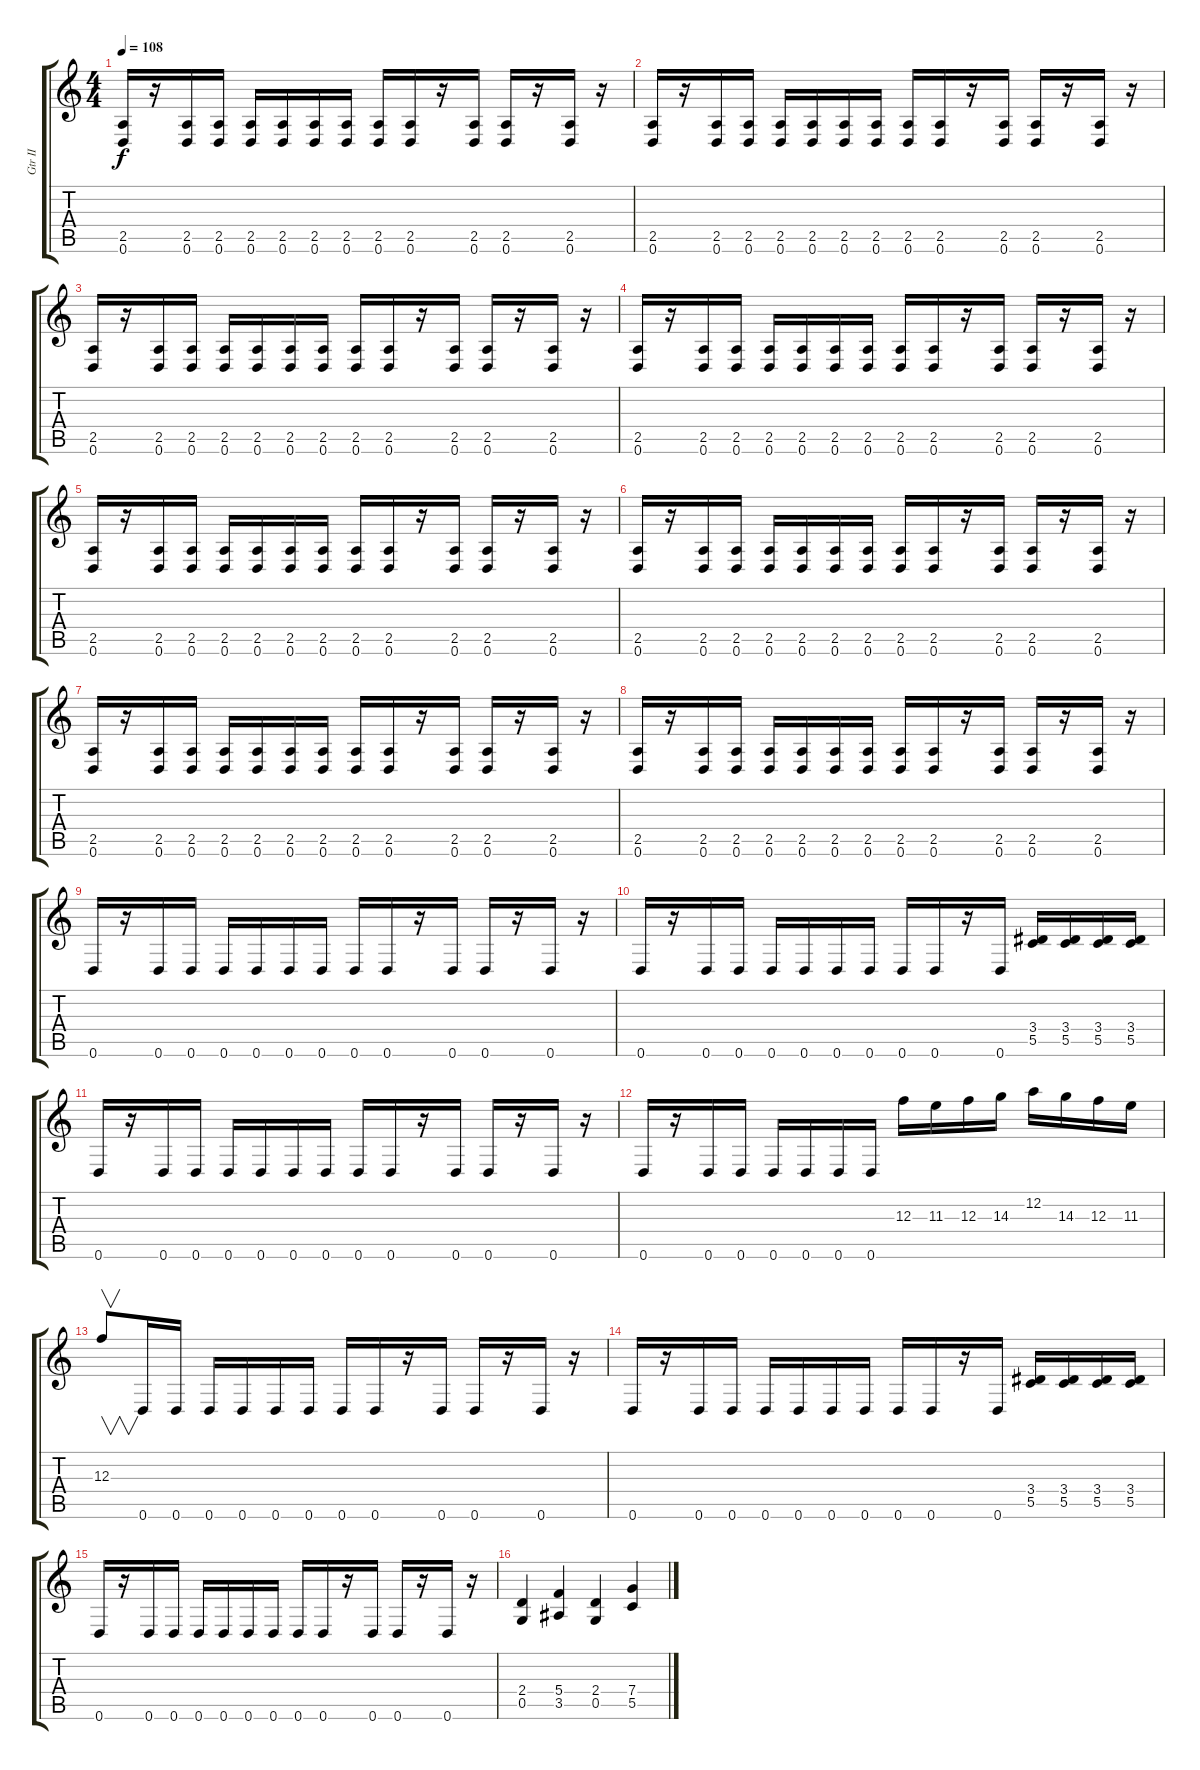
\track ("Gtr II" "Gtr II") {instrument distortionguitar}
\staff {score tabs}
\tuning (D4 A3 F3 C3 G2 D2) {hide}
\ts (4 4)
\tempo 108
\clef g2
\ks c
(2.5 0.6).16{dy f instrument distortionguitar} r.16 (2.5 0.6).16 (2.5 0.6).16 (2.5 0.6).16 (2.5 0.6).16 (2.5 0.6).16 (2.5 0.6).16 (2.5 0.6).16 (2.5 0.6).16 r.16 (2.5 0.6).16 (2.5 0.6).16 r.16 (2.5 0.6).16 r.16 |
(2.5 0.6).16 r.16 (2.5 0.6).16 (2.5 0.6).16 (2.5 0.6).16 (2.5 0.6).16 (2.5 0.6).16 (2.5 0.6).16 (2.5 0.6).16 (2.5 0.6).16 r.16 (2.5 0.6).16 (2.5 0.6).16 r.16 (2.5 0.6).16 r.16 |
(2.5 0.6).16 r.16 (2.5 0.6).16 (2.5 0.6).16 (2.5 0.6).16 (2.5 0.6).16 (2.5 0.6).16 (2.5 0.6).16 (2.5 0.6).16 (2.5 0.6).16 r.16 (2.5 0.6).16 (2.5 0.6).16 r.16 (2.5 0.6).16 r.16 |
(2.5 0.6).16 r.16 (2.5 0.6).16 (2.5 0.6).16 (2.5 0.6).16 (2.5 0.6).16 (2.5 0.6).16 (2.5 0.6).16 (2.5 0.6).16 (2.5 0.6).16 r.16 (2.5 0.6).16 (2.5 0.6).16 r.16 (2.5 0.6).16 r.16 |
(2.5 0.6).16 r.16 (2.5 0.6).16 (2.5 0.6).16 (2.5 0.6).16 (2.5 0.6).16 (2.5 0.6).16 (2.5 0.6).16 (2.5 0.6).16 (2.5 0.6).16 r.16 (2.5 0.6).16 (2.5 0.6).16 r.16 (2.5 0.6).16 r.16 |
(2.5 0.6).16 r.16 (2.5 0.6).16 (2.5 0.6).16 (2.5 0.6).16 (2.5 0.6).16 (2.5 0.6).16 (2.5 0.6).16 (2.5 0.6).16 (2.5 0.6).16 r.16 (2.5 0.6).16 (2.5 0.6).16 r.16 (2.5 0.6).16 r.16 |
(2.5 0.6).16 r.16 (2.5 0.6).16 (2.5 0.6).16 (2.5 0.6).16 (2.5 0.6).16 (2.5 0.6).16 (2.5 0.6).16 (2.5 0.6).16 (2.5 0.6).16 r.16 (2.5 0.6).16 (2.5 0.6).16 r.16 (2.5 0.6).16 r.16 |
(2.5 0.6).16 r.16 (2.5 0.6).16 (2.5 0.6).16 (2.5 0.6).16 (2.5 0.6).16 (2.5 0.6).16 (2.5 0.6).16 (2.5 0.6).16 (2.5 0.6).16 r.16 (2.5 0.6).16 (2.5 0.6).16 r.16 (2.5 0.6).16 r.16 |
0.6.16 r.16 0.6.16 0.6.16 0.6.16 0.6.16 0.6.16 0.6.16 0.6.16 0.6.16 r.16 0.6.16 0.6.16 r.16 0.6.16 r.16 |
0.6.16 r.16 0.6.16 0.6.16 0.6.16 0.6.16 0.6.16 0.6.16 0.6.16 0.6.16 r.16 0.6.16 (3.4 5.5).16 (3.4 5.5).16 (3.4 5.5).16 (3.4 5.5).16 |
0.6.16 r.16 0.6.16 0.6.16 0.6.16 0.6.16 0.6.16 0.6.16 0.6.16 0.6.16 r.16 0.6.16 0.6.16 r.16 0.6.16 r.16 |
0.6.16 r.16 0.6.16 0.6.16 0.6.16 0.6.16 0.6.16 0.6.16 12.3.16 11.3.16 12.3.16 14.3.16 12.2.16 14.3.16 12.3.16 11.3.16 |
12.3.8{v} 0.6.16 0.6.16 0.6.16 0.6.16 0.6.16 0.6.16 0.6.16 0.6.16 r.16 0.6.16 0.6.16 r.16 0.6.16 r.16 |
0.6.16 r.16 0.6.16 0.6.16 0.6.16 0.6.16 0.6.16 0.6.16 0.6.16 0.6.16 r.16 0.6.16 (3.4 5.5).16 (3.4 5.5).16 (3.4 5.5).16 (3.4 5.5).16 |
0.6.16 r.16 0.6.16 0.6.16 0.6.16 0.6.16 0.6.16 0.6.16 0.6.16 0.6.16 r.16 0.6.16 0.6.16 r.16 0.6.16 r.16 |
(2.4 0.5).4 (5.4 3.5).4 (2.4 0.5).4 (7.4 5.5).4
